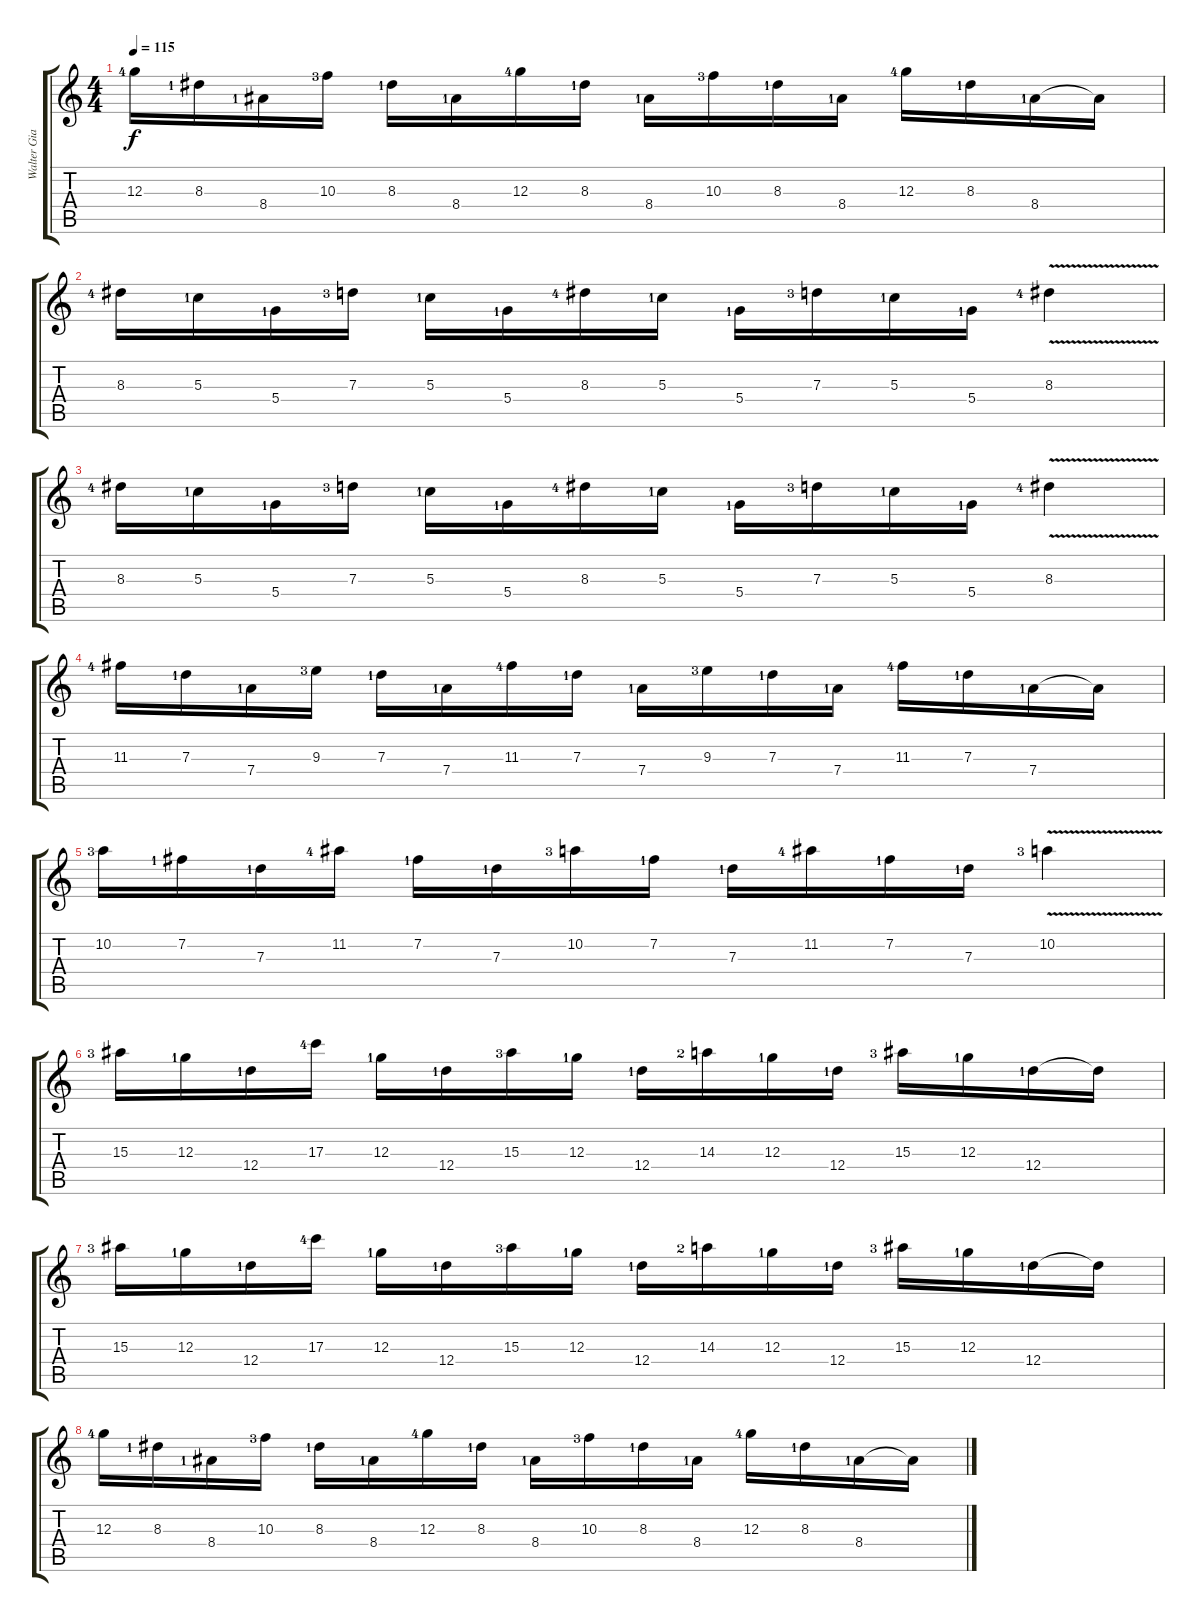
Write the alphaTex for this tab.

\track ("Walter Giardino" "Walter Gia") {instrument overdrivenguitar}
\staff {score tabs}
\tuning (E4 B3 G3 D3 A2 E2) {hide}
\ts (4 4)
\tempo 115
\clef g2
\ks c
12.3{lf 5}.16{dy f} 8.3{lf 2}.16 8.4{lf 2}.16 10.3{lf 4}.16 8.3{lf 2}.16 8.4{lf 2}.16 12.3{lf 5}.16 8.3{lf 2}.16 8.4{lf 2}.16 10.3{lf 4}.16 8.3{lf 2}.16 8.4{lf 2}.16 12.3{lf 5}.16 8.3{lf 2}.16 8.4{lf 2}.16 8.4{t}.16 |
8.3{lf 5}.16 5.3{lf 2}.16 5.4{lf 2}.16 7.3{lf 4}.16 5.3{lf 2}.16 5.4{lf 2}.16 8.3{lf 5}.16 5.3{lf 2}.16 5.4{lf 2}.16 7.3{lf 4}.16 5.3{lf 2}.16 5.4{lf 2}.16 8.3{v lf 5}.4 |
8.3{lf 5}.16 5.3{lf 2}.16 5.4{lf 2}.16 7.3{lf 4}.16 5.3{lf 2}.16 5.4{lf 2}.16 8.3{lf 5}.16 5.3{lf 2}.16 5.4{lf 2}.16 7.3{lf 4}.16 5.3{lf 2}.16 5.4{lf 2}.16 8.3{v lf 5}.4 |
11.3{lf 5}.16 7.3{lf 2}.16 7.4{lf 2}.16 9.3{lf 4}.16 7.3{lf 2}.16 7.4{lf 2}.16 11.3{lf 5}.16 7.3{lf 2}.16 7.4{lf 2}.16 9.3{lf 4}.16 7.3{lf 2}.16 7.4{lf 2}.16 11.3{lf 5}.16 7.3{lf 2}.16 7.4{lf 2}.16 7.4{t}.16 |
10.2{lf 4}.16 7.2{lf 2}.16 7.3{lf 2}.16 11.2{lf 5}.16 7.2{lf 2}.16 7.3{lf 2}.16 10.2{lf 4}.16 7.2{lf 2}.16 7.3{lf 2}.16 11.2{lf 5}.16 7.2{lf 2}.16 7.3{lf 2}.16 10.2{v lf 4}.4 |
15.3{lf 4}.16 12.3{lf 2}.16 12.4{lf 2}.16 17.3{lf 5}.16 12.3{lf 2}.16 12.4{lf 2}.16 15.3{lf 4}.16 12.3{lf 2}.16 12.4{lf 2}.16 14.3{lf 3}.16 12.3{lf 2}.16 12.4{lf 2}.16 15.3{lf 4}.16 12.3{lf 2}.16 12.4{lf 2}.16 12.4{t}.16 |
15.3{lf 4}.16 12.3{lf 2}.16 12.4{lf 2}.16 17.3{lf 5}.16 12.3{lf 2}.16 12.4{lf 2}.16 15.3{lf 4}.16 12.3{lf 2}.16 12.4{lf 2}.16 14.3{lf 3}.16 12.3{lf 2}.16 12.4{lf 2}.16 15.3{lf 4}.16 12.3{lf 2}.16 12.4{lf 2}.16 12.4{t}.16 |
12.3{lf 5}.16 8.3{lf 2}.16 8.4{lf 2}.16 10.3{lf 4}.16 8.3{lf 2}.16 8.4{lf 2}.16 12.3{lf 5}.16 8.3{lf 2}.16 8.4{lf 2}.16 10.3{lf 4}.16 8.3{lf 2}.16 8.4{lf 2}.16 12.3{lf 5}.16 8.3{lf 2}.16 8.4{lf 2}.16 8.4{t}.16
